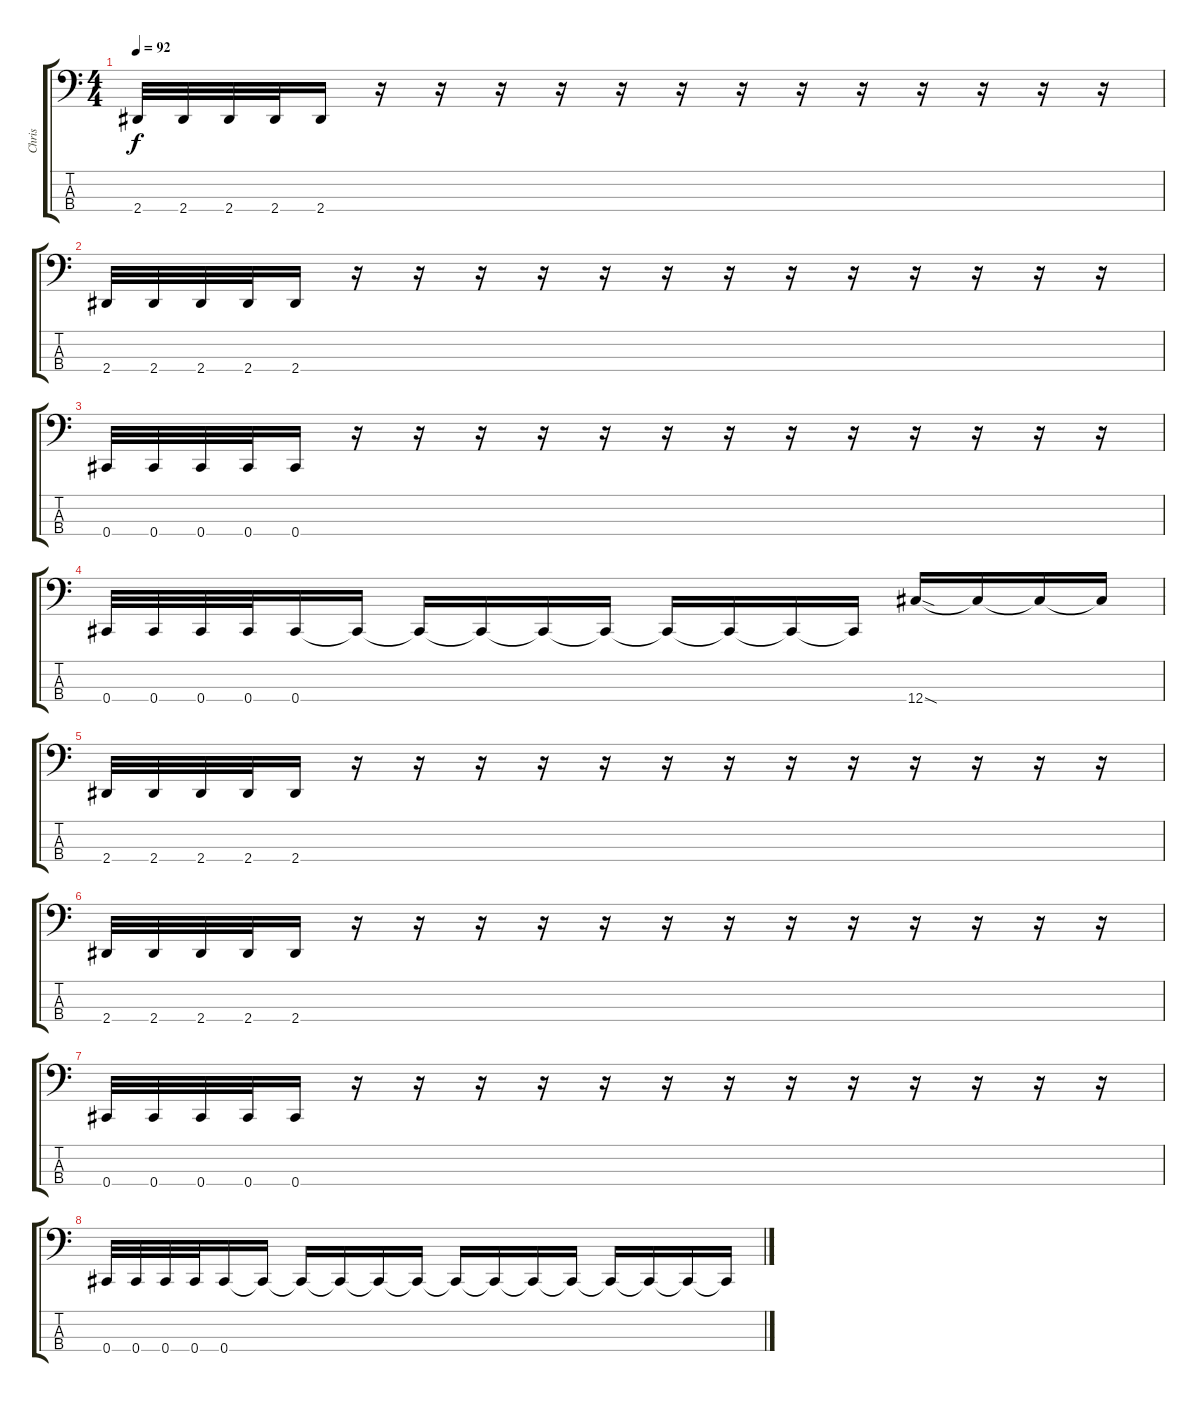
\track ("Chris" "Chris") {instrument electricbasspick}
\staff {score tabs}
\tuning (Gb2 Db2 Ab1 Db1) {hide}
\ts (4 4)
\tempo 92
\clef f4
\ks c
2.4.32{dy f} 2.4.32 2.4.32 2.4.32 2.4.16 r.16 r.16 r.16 r.16 r.16 r.16 r.16 r.16 r.16 r.16 r.16 r.16 r.16 |
2.4.32 2.4.32 2.4.32 2.4.32 2.4.16 r.16 r.16 r.16 r.16 r.16 r.16 r.16 r.16 r.16 r.16 r.16 r.16 r.16 |
0.4.32 0.4.32 0.4.32 0.4.32 0.4.16 r.16 r.16 r.16 r.16 r.16 r.16 r.16 r.16 r.16 r.16 r.16 r.16 r.16 |
0.4.32 0.4.32 0.4.32 0.4.32 0.4.16 0.4{t}.16 0.4{t}.16 0.4{t}.16 0.4{t}.16 0.4{t}.16 0.4{t}.16 0.4{t}.16 0.4{t}.16 0.4{t}.16 12.4{sod}.16 12.4{t}.16 12.4{t}.16 12.4{t}.16 |
2.4.32 2.4.32 2.4.32 2.4.32 2.4.16 r.16 r.16 r.16 r.16 r.16 r.16 r.16 r.16 r.16 r.16 r.16 r.16 r.16 |
2.4.32 2.4.32 2.4.32 2.4.32 2.4.16 r.16 r.16 r.16 r.16 r.16 r.16 r.16 r.16 r.16 r.16 r.16 r.16 r.16 |
0.4.32 0.4.32 0.4.32 0.4.32 0.4.16 r.16 r.16 r.16 r.16 r.16 r.16 r.16 r.16 r.16 r.16 r.16 r.16 r.16 |
0.4.32 0.4.32 0.4.32 0.4.32 0.4.16 0.4{t}.16 0.4{t}.16 0.4{t}.16 0.4{t}.16 0.4{t}.16 0.4{t}.16 0.4{t}.16 0.4{t}.16 0.4{t}.16 0.4{t}.16 0.4{t}.16 0.4{t}.16 0.4{t}.16
